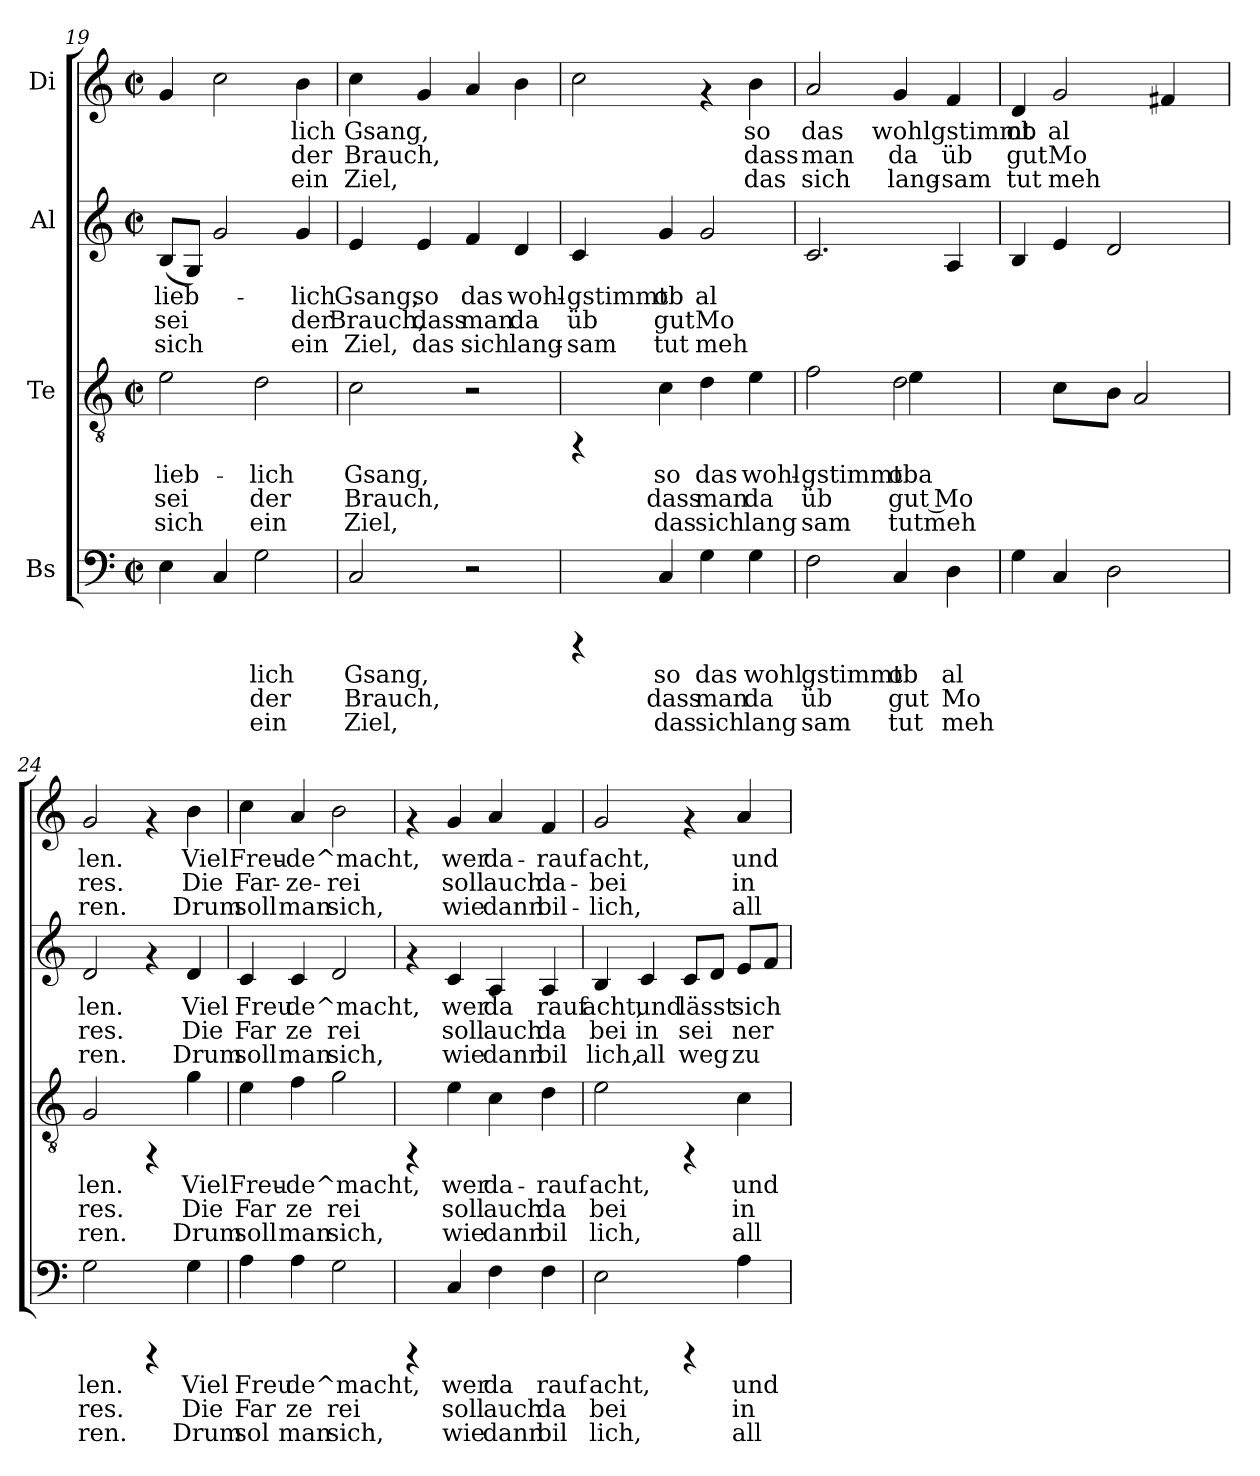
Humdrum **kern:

**kern	**text	**text	**text	**kern	**text	**text	**text	**kern	**text	**text	**text	**kern	**text	**text	**text
*part4	*part4	*part4	*part4	*part3	*part3	*part3	*part3	*part2	*part2	*part2	*part2	*part1	*part1	*part1	*part1
*staff4	*staff4	*staff4	*staff4	*staff3	*staff3	*staff3	*staff3	*staff2	*staff2	*staff2	*staff2	*staff1	*staff1	*staff1	*staff1
*I"Bs	*	*	*	*I"Te	*	*	*	*I"Al	*	*	*	*I"Di	*	*	*
*clefF4	*	*	*	*clefGv2	*	*	*	*clefG2	*	*	*	*clefG2	*	*	*
*k[]	*	*	*	*k[]	*	*	*	*k[]	*	*	*	*k[]	*	*	*
*C:	*	*	*	*C:	*	*	*	*C:	*	*	*	*C:	*	*	*
*M2/2	*	*	*	*M2/2	*	*	*	*M2/2	*	*	*	*M2/2	*	*	*
*met(c|)	*	*	*	*met(c|)	*	*	*	*met(c|)	*	*	*	*met(c|)	*	*	*
=19	=19	=19	=19	=19	=19	=19	=19	=19	=19	=19	=19	=19	=19	=19	=19
!	!LO:LY:b:rj	!LO:LY:b:rj	!LO:LY:b:rj	!	!LO:LY:b:rj	!LO:LY:b:rj	!LO:LY:b:rj	!	!LO:LY:b:rj	!LO:LY:b:rj	!LO:LY:b:rj	!	!LO:LY:b:rj	!LO:LY:b:rj	!LO:LY:b:rj
4E\	.	.	.	2e\	lieb-	-sei	sich	(>8B/L	lieb-	-sei	sich	4g/	.	.	.
!	!	!	!	!	!	!	!	!	!LO:LY:b:rj	!LO:LY:b:rj	!LO:LY:b:rj	!	!	!	!
.	.	.	.	.	.	.	.	8G/J)	.	.	.	.	.	.	.
!	!LO:LY:b:rj	!LO:LY:b:rj	!LO:LY:b:rj	!	!	!	!	!	!LO:LY:b:rj	!LO:LY:b:rj	!LO:LY:b:rj	!	!LO:LY:b:rj	!LO:LY:b:rj	!LO:LY:b:rj
4C/	.	.	.	.	.	.	.	2g/	.	.	.	2cc\	.	.	.
!	!LO:LY:b:rj	!LO:LY:b:rj	!LO:LY:b:rj	!	!LO:LY:b:rj	!LO:LY:b:rj	!LO:LY:b:rj	!	!	!	!	!	!	!	!
2G\	lich	der	ein	2d\	lich	der	ein	.	.	.	.	.	.	.	.
!	!	!	!	!	!	!	!	!	!LO:LY:b:rj	!LO:LY:b:rj	!LO:LY:b:rj	!	!LO:LY:b:rj	!LO:LY:b:rj	!LO:LY:b:rj
.	.	.	.	.	.	.	.	4g/	lich	der	ein	4b\	lich	der	ein
=20	=20	=20	=20	=20	=20	=20	=20	=20	=20	=20	=20	=20	=20	=20	=20
!	!LO:LY:b:rj	!LO:LY:b:rj	!LO:LY:b:rj	!	!LO:LY:b:rj	!LO:LY:b:rj	!LO:LY:b:rj	!	!LO:LY:b:rj	!LO:LY:b:rj	!LO:LY:b:rj	!	!LO:LY:b:rj	!LO:LY:b:rj	!LO:LY:b:rj
2C/	Gsang,	Brauch,	Ziel,	2c\	Gsang,	Brauch,	Ziel,	4e/	Gsang,	Brauch,	Ziel,	4cc\	Gsang,	Brauch,	Ziel,
!	!	!	!	!	!	!	!	!	!LO:LY:b:rj	!LO:LY:b:rj	!LO:LY:b:rj	!	!LO:LY:b:rj	!LO:LY:b:rj	!LO:LY:b:rj
.	.	.	.	.	.	.	.	4e/	so	dass	das	4g/	.	.	.
!	!	!	!	!	!	!	!	!	!LO:LY:b:rj	!LO:LY:b:rj	!LO:LY:b:rj	!	!LO:LY:b:rj	!LO:LY:b:rj	!LO:LY:b:rj
2r	.	.	.	2r	.	.	.	4f/	das	man	sich	4a/	.	.	.
!	!	!	!	!	!	!	!	!	!LO:LY:b:rj	!LO:LY:b:rj	!LO:LY:b:rj	!	!LO:LY:b:rj	!LO:LY:b:rj	!LO:LY:b:rj
.	.	.	.	.	.	.	.	4d/	wohl-	-da	lang-	4b\	.	.	.
!!LO:PB:g=z
=21	=21	=21	=21	=21	=21	=21	=21	=21	=21	=21	=21	=21	=21	=21	=21
!	!	!	!	!	!	!	!	!	!LO:LY:b:rj	!LO:LY:b:rj	!LO:LY:b:rj	!	!LO:LY:a:rj	!LO:LY:b:rj	!LO:LY:b:rj
4rCCC	.	.	.	4rFF	.	.	.	4c/	-gstimmt	üb	sam	2cc\	.	.	.
!	!LO:LY:b:rj	!LO:LY:b:rj	!LO:LY:b:rj	!	!LO:LY:b:rj	!LO:LY:b:rj	!LO:LY:b:rj	!	!LO:LY:b:rj	!LO:LY:b:rj	!LO:LY:b:rj	!	!	!	!
4C/	so	dass	das	4c\	so	dass	das	4g/	ob	gut	tut	.	.	.	.
!	!LO:LY:b:rj	!LO:LY:b:rj	!LO:LY:b:rj	!	!LO:LY:b:rj	!LO:LY:b:rj	!LO:LY:b:rj	!	!LO:LY:b:rj	!LO:LY:b:rj	!LO:LY:b:rj	!	!	!	!
4G\	das	man	sich	4d\	das	man	sich	2g/	al	Mo	meh	4rf	.	.	.
!	!LO:LY:b:rj	!LO:LY:b:rj	!LO:LY:b:rj	!	!LO:LY:b:rj	!LO:LY:b:rj	!LO:LY:b:rj	!	!	!	!	!	!LO:LY:a:rj	!LO:LY:b:rj	!LO:LY:b:rj
4G\	wohl	da	lang	4e\	wohl-	-da	lang	.	.	.	.	4b\	so	dass	das
=22	=22	=22	=22	=22	=22	=22	=22	=22	=22	=22	=22	=22	=22	=22	=22
!	!LO:LY:b:rj	!LO:LY:b:rj	!LO:LY:b:rj	!	!LO:LY:b:rj	!LO:LY:b:rj	!LO:LY:b:rj	!	!LO:LY:b:rj	!	!	!	!LO:LY:a:rj	!LO:LY:b:rj	!LO:LY:b:rj
*	*	*	*	*^	*	*	*	*	*	*	*	*	*	*	*
2F\	gstimmt	üb	sam	2f\	2ryy	gstimmt	üb	sam	2.c/	.	.	.	2a/	das	man	sich
!	!LO:LY:b:rj	!LO:LY:b:rj	!LO:LY:b:rj	!	!	!LO:LY:b:rj	!LO:LY:b:rj	!LO:LY:b:rj	!	!	!	!	!	!LO:LY:a:rj	!LO:LY:b:rj	!LO:LY:b:rj
4C/	ob	gut	tut	2d\	4e\	oba	gut Mo	tutmeh	.	.	.	.	4g/	wohlgstimmt	da	lang-
!	!LO:LY:b:rj	!LO:LY:b:rj	!LO:LY:b:rj	!	!	!	!	!	!	!LO:LY:b:rj	!	!	!	!LO:LY:a:rj	!LO:LY:b:rj	!LO:LY:b:rj
4D\	al	Mo	meh	.	4ryy	.	.	.	4A/	.	.	.	4f/	-	üb	sam
=23	=23	=23	=23	=23	=23	=23	=23	=23	=23	=23	=23	=23	=23	=23	=23	=23
!	!LO:LY:b:rj	!	!	!	!	!	!	!	!	!LO:LY:b:rj	!	!	!	!LO:LY:a:rj	!LO:LY:b:rj	!LO:LY:b:rj
*	*	*	*	*v	*v	*	*	*	*	*	*	*	*	*	*	*
4G\	.	.	.	4ryy	.	.	.	4B/	.	.	.	4d/	ob	gut	tut
!	!LO:LY:b:rj	!	!	!	!LO:LY:b:rj	!	!	!	!LO:LY:b:rj	!	!	!	!LO:LY:a:rj	!LO:LY:b:rj	!LO:LY:b:rj
4C/	.	.	.	8c\L	.	.	.	4e/	.	.	.	2g/	al-	-Mo-	-meh-
.	.	.	.	8ryy	.	.	.	.	.	.	.	.	.	.	.
!	!LO:LY:b:rj	!	!	!	!LO:LY:b:rj	!	!	!	!LO:LY:b:rj	!	!	!	!	!	!
2D\	.	.	.	8B\J	.	.	.	2d/	.	.	.	.	.	.	.
.	.	.	.	2A/	.	.	.	.	.	.	.	.	.	.	.
!	!	!	!	!	!	!	!	!	!	!	!	!	!LO:LY:a:rj	!LO:LY:b:rj	!LO:LY:b:rj
.	.	.	.	.	.	.	.	.	.	.	.	4f#/	--	--	--
8ryy	.	.	.	.	.	.	.	8ryy	.	.	.	8ryy	.	.	.
=24	=24	=24	=24	=24	=24	=24	=24	=24	=24	=24	=24	=24	=24	=24	=24
!	!LO:LY:b:rj	!LO:LY:b:rj	!LO:LY:b:rj	!	!LO:LY:b:rj	!LO:LY:b:rj	!LO:LY:b:rj	!	!LO:LY:b:rj	!LO:LY:b:rj	!LO:LY:b:rj	!	!LO:LY:a:rj	!LO:LY:b:rj	!LO:LY:b:rj
2G\	len.	res.	ren.	2G/	len.	res.	ren.	2d/	len.	res.	ren.	2g/	-len.	res.	ren.
4rCCC	.	.	.	4rFF	.	.	.	4rf	.	.	.	4rf	.	.	.
!	!LO:LY:b:rj	!LO:LY:b:rj	!LO:LY:b:rj	!	!LO:LY:b:rj	!LO:LY:b:rj	!LO:LY:b:rj	!	!LO:LY:b:rj	!LO:LY:b:rj	!LO:LY:b:rj	!	!LO:LY:a:rj	!LO:LY:b:rj	!LO:LY:b:rj
4G\	Viel	Die	Drum	4g\	Viel	Die	Drum	4d/	Viel	Die	Drum	4b\	Viel	Die	Drum
=25	=25	=25	=25	=25	=25	=25	=25	=25	=25	=25	=25	=25	=25	=25	=25
!	!LO:LY:b:rj	!LO:LY:b:rj	!LO:LY:b:rj	!	!LO:LY:b:rj	!LO:LY:b:rj	!LO:LY:b:rj	!	!LO:LY:b:rj	!LO:LY:b:rj	!LO:LY:b:rj	!	!LO:LY:a:rj	!LO:LY:b:rj	!LO:LY:b:rj
4A\	Freu	Far	sol	4e\	Freu-	-Far	soll	4c/	Freu	Far	soll	4cc\	Freu-	-Far-	-soll
!	!LO:LY:b:rj	!LO:LY:b:rj	!LO:LY:b:rj	!	!LO:LY:b:rj	!LO:LY:b:rj	!LO:LY:b:rj	!	!LO:LY:b:rj	!LO:LY:b:rj	!LO:LY:b:rj	!	!LO:LY:a:rj	!LO:LY:b:rj	!LO:LY:b:rj
4A\	de^macht,	ze	man	4f\	de^macht,	ze	man	4c/	de^macht,	ze	man	4a/	de^macht,	ze-	-man
!	!LO:LY:b:rj	!LO:LY:b:rj	!LO:LY:b:rj	!	!LO:LY:b:rj	!LO:LY:b:rj	!LO:LY:b:rj	!	!LO:LY:b:rj	!LO:LY:b:rj	!LO:LY:b:rj	!	!LO:LY:a:rj	!LO:LY:b:rj	!LO:LY:b:rj
2G\	.	rei	sich,	2g\	.	rei	sich,	2d/	.	rei	sich,	2b\	.	rei	sich,
=26	=26	=26	=26	=26	=26	=26	=26	=26	=26	=26	=26	=26	=26	=26	=26
4rCCC	.	.	.	4rFF	.	.	.	4rf	.	.	.	4rf	.	.	.
!	!LO:LY:b:rj	!LO:LY:b:rj	!LO:LY:b:rj	!	!LO:LY:b:rj	!LO:LY:b:rj	!LO:LY:b:rj	!	!LO:LY:b:rj	!LO:LY:b:rj	!LO:LY:b:rj	!	!LO:LY:a:rj	!LO:LY:b:rj	!LO:LY:b:rj
4C/	wer	soll	wie	4e\	wer	soll	wie	4c/	wer	soll	wie	4g/	wer	soll	wie
!	!LO:LY:b:rj	!LO:LY:b:rj	!LO:LY:b:rj	!	!LO:LY:b:rj	!LO:LY:b:rj	!LO:LY:b:rj	!	!LO:LY:b:rj	!LO:LY:b:rj	!LO:LY:b:rj	!	!LO:LY:a:rj	!LO:LY:b:rj	!LO:LY:b:rj
4F\	da	auch	dann	4c\	da-	-auch	dann	4A/	da	auch	dann	4a/	da-	-auch	dann
!	!LO:LY:b:rj	!LO:LY:b:rj	!LO:LY:b:rj	!	!LO:LY:b:rj	!LO:LY:b:rj	!LO:LY:b:rj	!	!LO:LY:b:rj	!LO:LY:b:rj	!LO:LY:b:rj	!	!LO:LY:a:rj	!LO:LY:b:rj	!LO:LY:b:rj
4F\	rauf	da	bil	4d\	rauf	da	bil	4A/	rauf	da	bil	4f/	rauf	da-	-bil-
=27	=27	=27	=27	=27	=27	=27	=27	=27	=27	=27	=27	=27	=27	=27	=27
!	!LO:LY:b:rj	!LO:LY:b:rj	!LO:LY:b:rj	!	!LO:LY:b:rj	!LO:LY:b:rj	!LO:LY:b:rj	!	!LO:LY:b:rj	!LO:LY:b:rj	!LO:LY:b:rj	!	!LO:LY:a:rj	!LO:LY:b:rj	!LO:LY:b:rj
2E\	acht,	bei	lich,	2e\	acht,	bei	lich,	4B/	acht,	bei	lich,	2g/	-acht,	bei	lich,
!	!	!	!	!	!	!	!	!	!LO:LY:b:rj	!LO:LY:b:rj	!LO:LY:b:rj	!	!	!	!
.	.	.	.	.	.	.	.	4c/	und	in	all	.	.	.	.
!	!	!	!	!	!	!	!	!	!LO:LY:b:rj	!LO:LY:b:rj	!LO:LY:b:rj	!	!	!	!
4rCCC	.	.	.	4rFF	.	.	.	8c/L	lässt	sei	weg	4rf	.	.	.
!	!	!	!	!	!	!	!	!	!LO:LY:b:rj	!LO:LY:b:rj	!LO:LY:b:rj	!	!	!	!
.	.	.	.	.	.	.	.	8d/J	.	.	.	.	.	.	.
!	!LO:LY:b:rj	!LO:LY:b:rj	!LO:LY:b:rj	!	!LO:LY:b:rj	!LO:LY:b:rj	!LO:LY:b:rj	!	!LO:LY:b:rj	!LO:LY:b:rj	!LO:LY:b:rj	!	!LO:LY:a:rj	!LO:LY:b:rj	!LO:LY:b:rj
4A\	und	in	all	4c\	und	in	all	8e/L	sich	ner	zu	4a/	und	in	all-
!	!	!	!	!	!	!	!	!	!LO:LY:b:rj	!LO:LY:b:rj	!LO:LY:b:rj	!	!	!	!
.	.	.	.	.	.	.	.	8f/J	.	.	.	.	.	.	.
=	=	=	=	=	=	=	=	=	=	=	=	=	=	=	=
*-	*-	*-	*-	*-	*-	*-	*-	*-	*-	*-	*-	*-	*-	*-	*-
